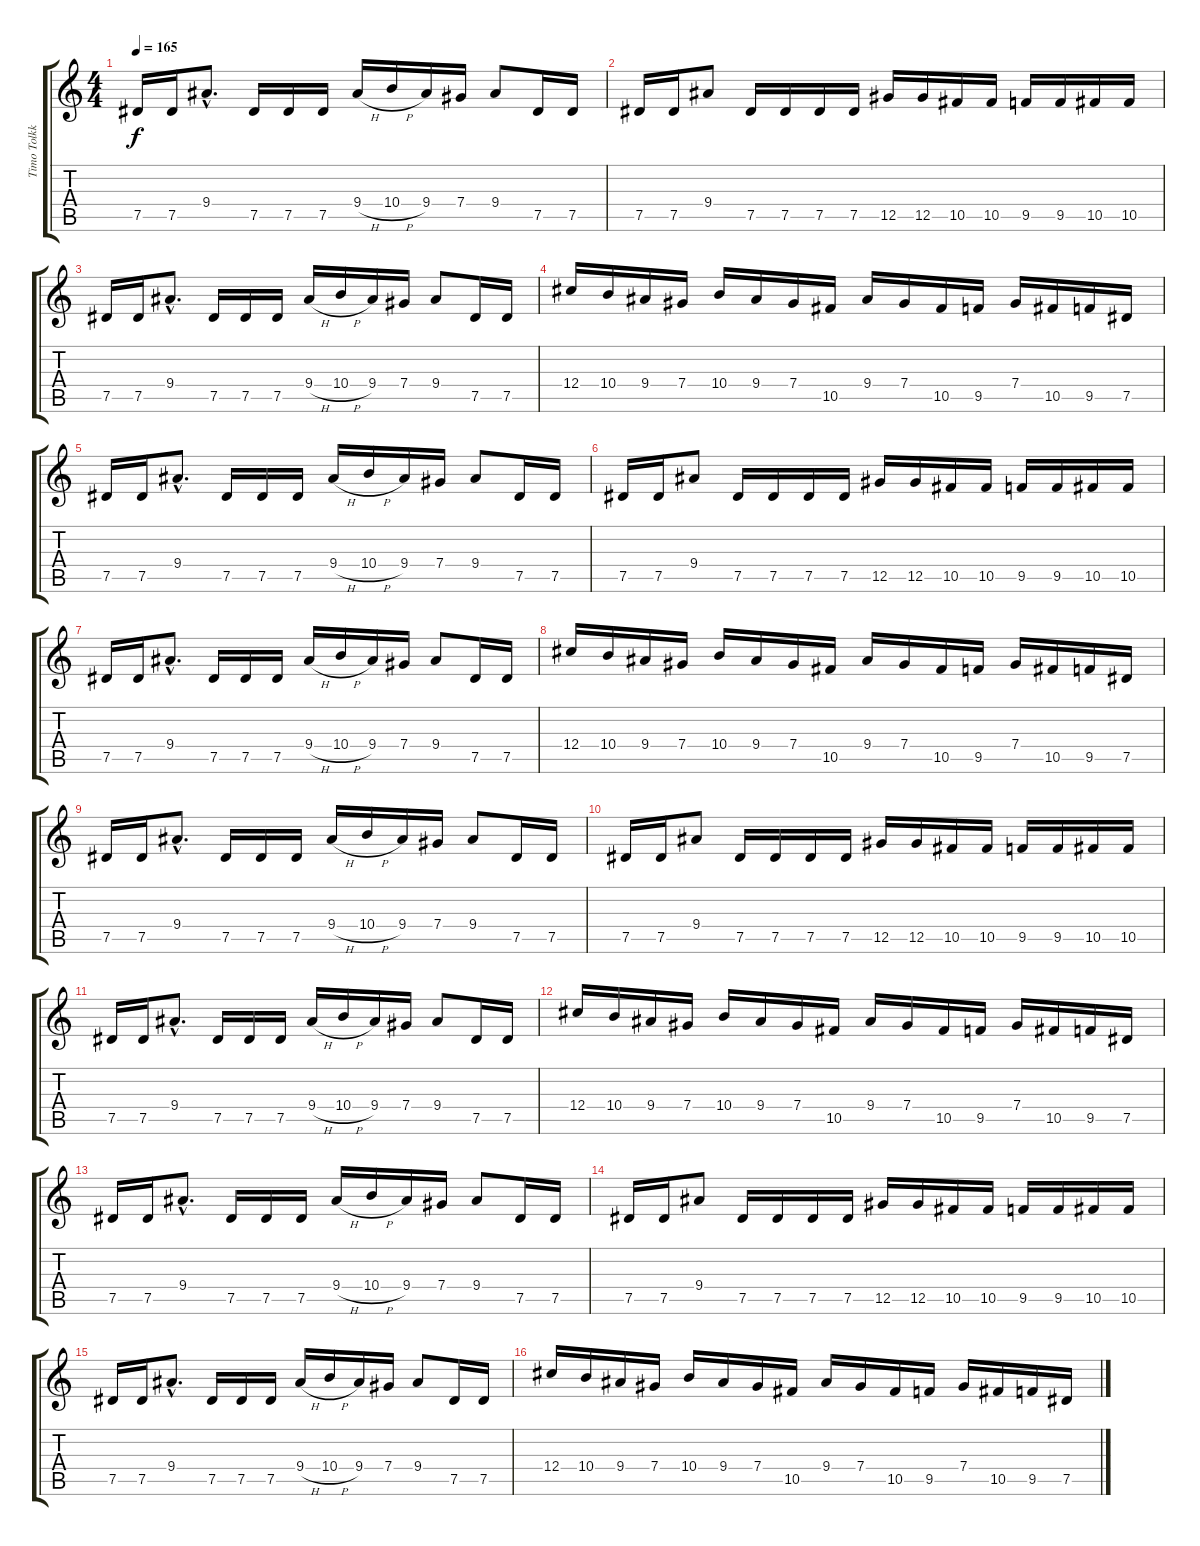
\track ("Timo Tolkki" "Timo Tolkk") {instrument distortionguitar}
\staff {score tabs}
\tuning (Eb4 Bb3 Gb3 Db3 Ab2 Eb2) {hide}
\ts (4 4)
\tempo 165
\clef g2
\ks c
7.5.16{dy f instrument distortionguitar} 7.5.16 9.4{hac}.8{d} 7.5.16 7.5.16 7.5.16 9.4{h}.16 10.4{h}.16 9.4.16 7.4.16 9.4.8 7.5.16 7.5.16 |
7.5.16 7.5.16 9.4.8 7.5.16 7.5.16 7.5.16 7.5.16 12.5.16 12.5.16 10.5.16 10.5.16 9.5.16 9.5.16 10.5.16 10.5.16 |
7.5.16 7.5.16 9.4{hac}.8{d} 7.5.16 7.5.16 7.5.16 9.4{h}.16 10.4{h}.16 9.4.16 7.4.16 9.4.8 7.5.16 7.5.16 |
12.4.16 10.4.16 9.4.16 7.4.16 10.4.16 9.4.16 7.4.16 10.5.16 9.4.16 7.4.16 10.5.16 9.5.16 7.4.16 10.5.16 9.5.16 7.5.16 |
7.5.16 7.5.16 9.4{hac}.8{d} 7.5.16 7.5.16 7.5.16 9.4{h}.16 10.4{h}.16 9.4.16 7.4.16 9.4.8 7.5.16 7.5.16 |
7.5.16 7.5.16 9.4.8 7.5.16 7.5.16 7.5.16 7.5.16 12.5.16 12.5.16 10.5.16 10.5.16 9.5.16 9.5.16 10.5.16 10.5.16 |
7.5.16 7.5.16 9.4{hac}.8{d} 7.5.16 7.5.16 7.5.16 9.4{h}.16 10.4{h}.16 9.4.16 7.4.16 9.4.8 7.5.16 7.5.16 |
12.4.16 10.4.16 9.4.16 7.4.16 10.4.16 9.4.16 7.4.16 10.5.16 9.4.16 7.4.16 10.5.16 9.5.16 7.4.16 10.5.16 9.5.16 7.5.16 |
7.5.16 7.5.16 9.4{hac}.8{d} 7.5.16 7.5.16 7.5.16 9.4{h}.16 10.4{h}.16 9.4.16 7.4.16 9.4.8 7.5.16 7.5.16 |
7.5.16 7.5.16 9.4.8 7.5.16 7.5.16 7.5.16 7.5.16 12.5.16 12.5.16 10.5.16 10.5.16 9.5.16 9.5.16 10.5.16 10.5.16 |
7.5.16 7.5.16 9.4{hac}.8{d} 7.5.16 7.5.16 7.5.16 9.4{h}.16 10.4{h}.16 9.4.16 7.4.16 9.4.8 7.5.16 7.5.16 |
12.4.16 10.4.16 9.4.16 7.4.16 10.4.16 9.4.16 7.4.16 10.5.16 9.4.16 7.4.16 10.5.16 9.5.16 7.4.16 10.5.16 9.5.16 7.5.16 |
7.5.16 7.5.16 9.4{hac}.8{d} 7.5.16 7.5.16 7.5.16 9.4{h}.16 10.4{h}.16 9.4.16 7.4.16 9.4.8 7.5.16 7.5.16 |
7.5.16 7.5.16 9.4.8 7.5.16 7.5.16 7.5.16 7.5.16 12.5.16 12.5.16 10.5.16 10.5.16 9.5.16 9.5.16 10.5.16 10.5.16 |
7.5.16 7.5.16 9.4{hac}.8{d} 7.5.16 7.5.16 7.5.16 9.4{h}.16 10.4{h}.16 9.4.16 7.4.16 9.4.8 7.5.16 7.5.16 |
12.4.16 10.4.16 9.4.16 7.4.16 10.4.16 9.4.16 7.4.16 10.5.16 9.4.16 7.4.16 10.5.16 9.5.16 7.4.16 10.5.16 9.5.16 7.5.16
